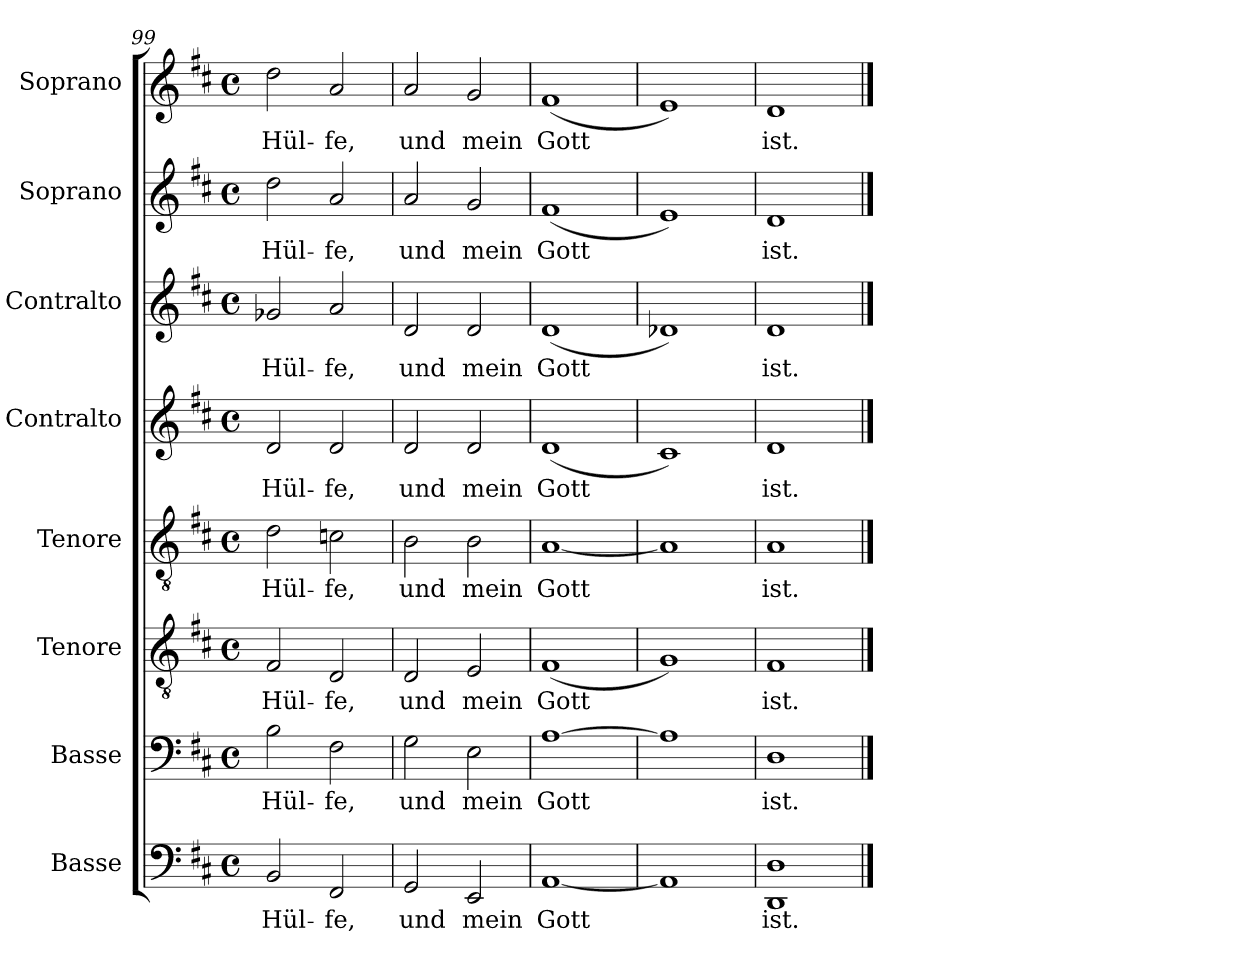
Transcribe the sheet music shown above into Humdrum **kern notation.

**kern	**text	**kern	**text	**kern	**text	**kern	**text	**kern	**text	**kern	**text	**kern	**text	**kern	**text
*part8	*part8	*part7	*part7	*part6	*part6	*part5	*part5	*part4	*part4	*part3	*part3	*part2	*part2	*part1	*part1
*staff8	*staff8	*staff7	*staff7	*staff6	*staff6	*staff5	*staff5	*staff4	*staff4	*staff3	*staff3	*staff2	*staff2	*staff1	*staff1
*I"Basse	*	*I"Basse	*	*I"Tenore	*	*I"Tenore	*	*I"Contralto	*	*I"Contralto	*	*I"Soprano	*	*I"Soprano	*
*I'B.	*	*I'B.	*	*I'T.	*	*I'T.	*	*I'A.	*	*I'A.	*	*I'S.	*	*I'S.	*
*clefF4	*	*clefF4	*	*clefGv2	*	*clefGv2	*	*clefG2	*	*clefG2	*	*clefG2	*	*clefG2	*
*k[f#c#]	*	*k[f#c#]	*	*k[f#c#]	*	*k[f#c#]	*	*k[f#c#]	*	*k[f#c#]	*	*k[f#c#]	*	*k[f#c#]	*
*M4/4	*	*M4/4	*	*M4/4	*	*M4/4	*	*M4/4	*	*M4/4	*	*M4/4	*	*M4/4	*
*met(c)	*	*met(c)	*	*met(c)	*	*met(c)	*	*met(c)	*	*met(c)	*	*met(c)	*	*met(c)	*
=99	=99	=99	=99	=99	=99	=99	=99	=99	=99	=99	=99	=99	=99	=99	=99
!	!LO:LY:b	!	!LO:LY:b	!	!LO:LY:b	!	!LO:LY:b	!	!LO:LY:b	!	!LO:LY:b	!	!LO:LY:b	!	!LO:LY:b
2BB/	Hül-	2B\	Hül-	2F#/	Hül-	2d\	Hül-	2d/	Hül-	2g-X/	Hül-	2dd\	Hül-	2dd\	Hül-
!	!LO:LY:b	!	!LO:LY:b	!	!LO:LY:b	!	!LO:LY:b	!	!LO:LY:b	!	!LO:LY:b	!	!LO:LY:b	!	!LO:LY:b
2FF#/	-fe,	2F#\	-fe,	2D/	-fe,	2cn\	-fe,	2d/	-fe,	2a/	-fe,	2a/	-fe,	2a/	-fe,
=100	=100	=100	=100	=100	=100	=100	=100	=100	=100	=100	=100	=100	=100	=100	=100
!	!LO:LY:b	!	!LO:LY:b	!	!LO:LY:b	!	!LO:LY:b	!	!LO:LY:b	!	!LO:LY:b	!	!LO:LY:b	!	!LO:LY:b
2GG/	und	2G\	und	2D/	und	2B\	und	2d/	und	2d/	und	2a/	und	2a/	und
!	!LO:LY:b	!	!LO:LY:b	!	!LO:LY:b	!	!LO:LY:b	!	!LO:LY:b	!	!LO:LY:b	!	!LO:LY:b	!	!LO:LY:b
2EE/	mein	2E\	mein	2E/	mein	2B\	mein	2d/	mein	2d/	mein	2g/	mein	2g/	mein
=101	=101	=101	=101	=101	=101	=101	=101	=101	=101	=101	=101	=101	=101	=101	=101
!	!LO:LY:b	!	!LO:LY:b	!	!LO:LY:b	!	!LO:LY:b	!	!LO:LY:b	!	!LO:LY:b	!	!LO:LY:b	!	!LO:LY:b
[1AA	Gott	[1A	Gott	(>1F#	Gott	[1A	Gott	(>1d	Gott	(>1d	Gott	(>1f#	Gott	(>1f#	Gott
=102	=102	=102	=102	=102	=102	=102	=102	=102	=102	=102	=102	=102	=102	=102	=102
1AA]	.	1A]	.	1G)	.	1A]	.	1c#)	.	1d-X)	.	1e)	.	1e)	.
=103	=103	=103	=103	=103	=103	=103	=103	=103	=103	=103	=103	=103	=103	=103	=103
*	*	*	*	*	*	*	*	*	*	*	*	*	*	*MM40	*
!	!LO:LY:b	!	!LO:LY:b	!	!LO:LY:b	!	!LO:LY:b	!	!LO:LY:b	!	!LO:LY:b	!	!LO:LY:b	!	!LO:LY:b
1DD 1D	ist.	1D	ist.	1F#	ist.	1A	ist.	1d	ist.	1d	ist.	1d	ist.	1d	ist.
==	==	==	==	==	==	==	==	==	==	==	==	==	==	==	==
*-	*-	*-	*-	*-	*-	*-	*-	*-	*-	*-	*-	*-	*-	*-	*-
